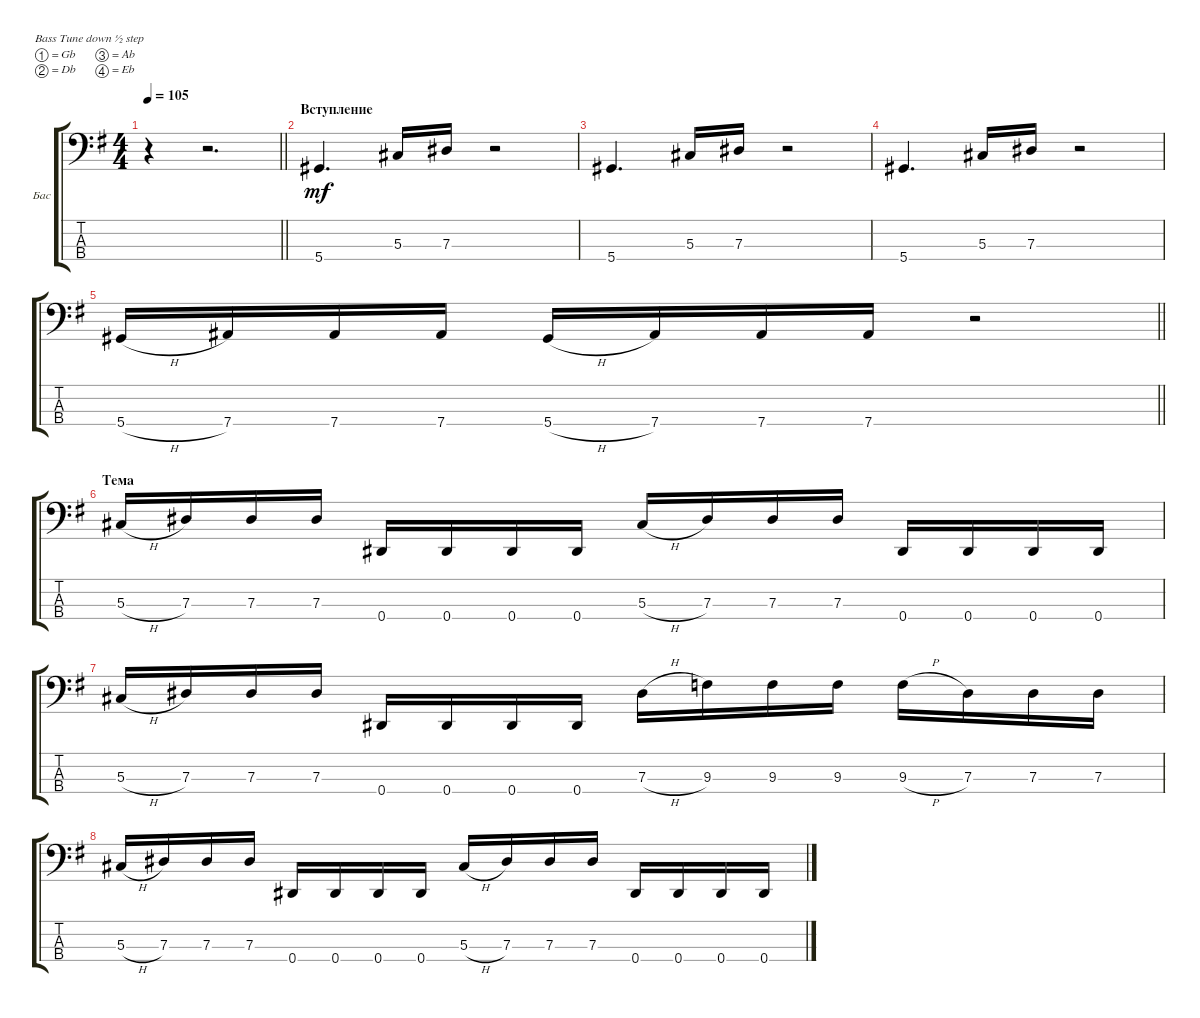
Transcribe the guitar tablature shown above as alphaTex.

\bracketExtendMode groupsimilarinstruments
\firstSystemTrackNameMode fullname
\otherSystemsTrackNameMode fullname
\firstSystemTrackNameOrientation horizontal
\otherSystemsTrackNameOrientation horizontal
\chordDiagramsInScore
\track ("Бас" "E-Bass") {instrument electricbassfinger}
\staff {score tabs}
\tuning (Gb2 Db2 Ab1 Eb1)
\ts (4 4)
\beaming (8 2 2 2 2)
\tempo 105
\clef f4
\barLineRight lightlight
\ks eminor
r.4{dy mf instrument electricbassfinger} r.2{d} |
\section ("" "Вступление")
5.4.4{d} 5.3.16 7.3.16 r.2 |
5.4.4{d} 5.3.16 7.3.16 r.2 |
5.4.4{d} 5.3.16 7.3.16 r.2 |
\barLineRight lightlight
5.4{h}.16 7.4.16 7.4.16 7.4.16 5.4{h}.16 7.4.16 7.4.16 7.4.16 r.2 |
\section ("" "Тема")
5.3{h}.16 7.3.16 7.3.16 7.3.16 0.4.16 0.4.16 0.4.16 0.4.16 5.3{h}.16 7.3.16 7.3.16 7.3.16 0.4.16 0.4.16 0.4.16 0.4.16 |
5.3{h}.16 7.3.16 7.3.16 7.3.16 0.4.16 0.4.16 0.4.16 0.4.16 7.3{h}.16 9.3.16 9.3.16 9.3.16 9.3{h}.16 7.3.16 7.3.16 7.3.16 |
5.3{h}.16 7.3.16 7.3.16 7.3.16 0.4.16 0.4.16 0.4.16 0.4.16 5.3{h}.16 7.3.16 7.3.16 7.3.16 0.4.16 0.4.16 0.4.16 0.4.16
